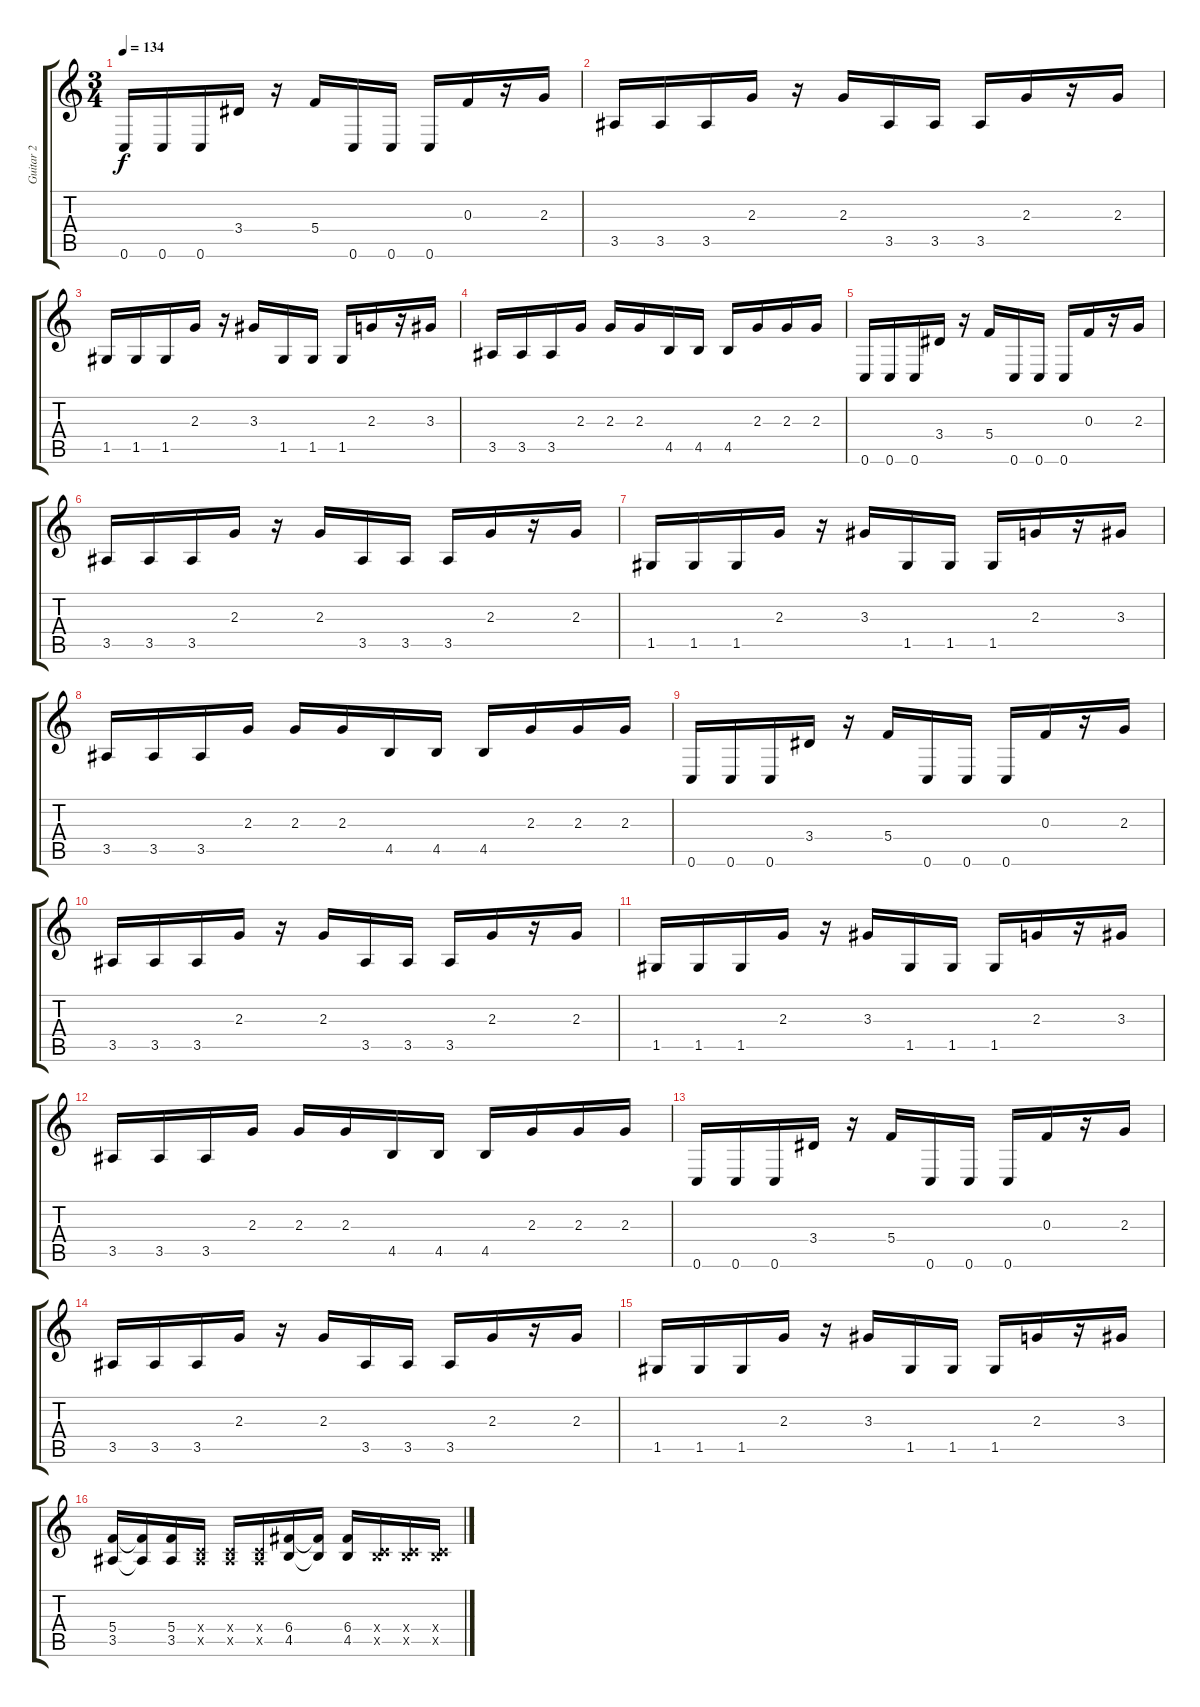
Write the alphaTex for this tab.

\track ("Guitar 2" "Guitar 2") {instrument overdrivenguitar}
\staff {score tabs}
\tuning (D4 A3 F3 C3 G2 C2) {hide}
\ts (3 4)
\tempo 134
\clef g2
\ks c
0.6.16{dy f} 0.6.16 0.6.16 3.4.16 r.16 5.4.16 0.6.16 0.6.16 0.6.16 0.3.16 r.16 2.3.16 |
3.5.16 3.5.16 3.5.16 2.3.16 r.16 2.3.16 3.5.16 3.5.16 3.5.16 2.3.16 r.16 2.3.16 |
1.5.16 1.5.16 1.5.16 2.3.16 r.16 3.3.16 1.5.16 1.5.16 1.5.16 2.3.16 r.16 3.3.16 |
3.5.16 3.5.16 3.5.16 2.3.16 2.3.16 2.3.16 4.5.16 4.5.16 4.5.16 2.3.16 2.3.16 2.3.16 |
0.6.16 0.6.16 0.6.16 3.4.16 r.16 5.4.16 0.6.16 0.6.16 0.6.16 0.3.16 r.16 2.3.16 |
3.5.16 3.5.16 3.5.16 2.3.16 r.16 2.3.16 3.5.16 3.5.16 3.5.16 2.3.16 r.16 2.3.16 |
1.5.16 1.5.16 1.5.16 2.3.16 r.16 3.3.16 1.5.16 1.5.16 1.5.16 2.3.16 r.16 3.3.16 |
3.5.16 3.5.16 3.5.16 2.3.16 2.3.16 2.3.16 4.5.16 4.5.16 4.5.16 2.3.16 2.3.16 2.3.16 |
0.6.16 0.6.16 0.6.16 3.4.16 r.16 5.4.16 0.6.16 0.6.16 0.6.16 0.3.16 r.16 2.3.16 |
3.5.16 3.5.16 3.5.16 2.3.16 r.16 2.3.16 3.5.16 3.5.16 3.5.16 2.3.16 r.16 2.3.16 |
1.5.16 1.5.16 1.5.16 2.3.16 r.16 3.3.16 1.5.16 1.5.16 1.5.16 2.3.16 r.16 3.3.16 |
3.5.16 3.5.16 3.5.16 2.3.16 2.3.16 2.3.16 4.5.16 4.5.16 4.5.16 2.3.16 2.3.16 2.3.16 |
0.6.16 0.6.16 0.6.16 3.4.16 r.16 5.4.16 0.6.16 0.6.16 0.6.16 0.3.16 r.16 2.3.16 |
3.5.16 3.5.16 3.5.16 2.3.16 r.16 2.3.16 3.5.16 3.5.16 3.5.16 2.3.16 r.16 2.3.16 |
1.5.16 1.5.16 1.5.16 2.3.16 r.16 3.3.16 1.5.16 1.5.16 1.5.16 2.3.16 r.16 3.3.16 |
(5.4 3.5).16 (5.4{t} 3.5{t}).16 (5.4 3.5).16 (0.4{x} 3.5{x}).16 (0.4{x} 3.5{x}).16 (0.4{x} 3.5{x}).16 (6.4 4.5).16 (6.4{t} 4.5{t}).16 (6.4 4.5).16 (0.4{x} 4.5{x}).16 (0.4{x} 4.5{x}).16 (0.4{x} 4.5{x}).16
